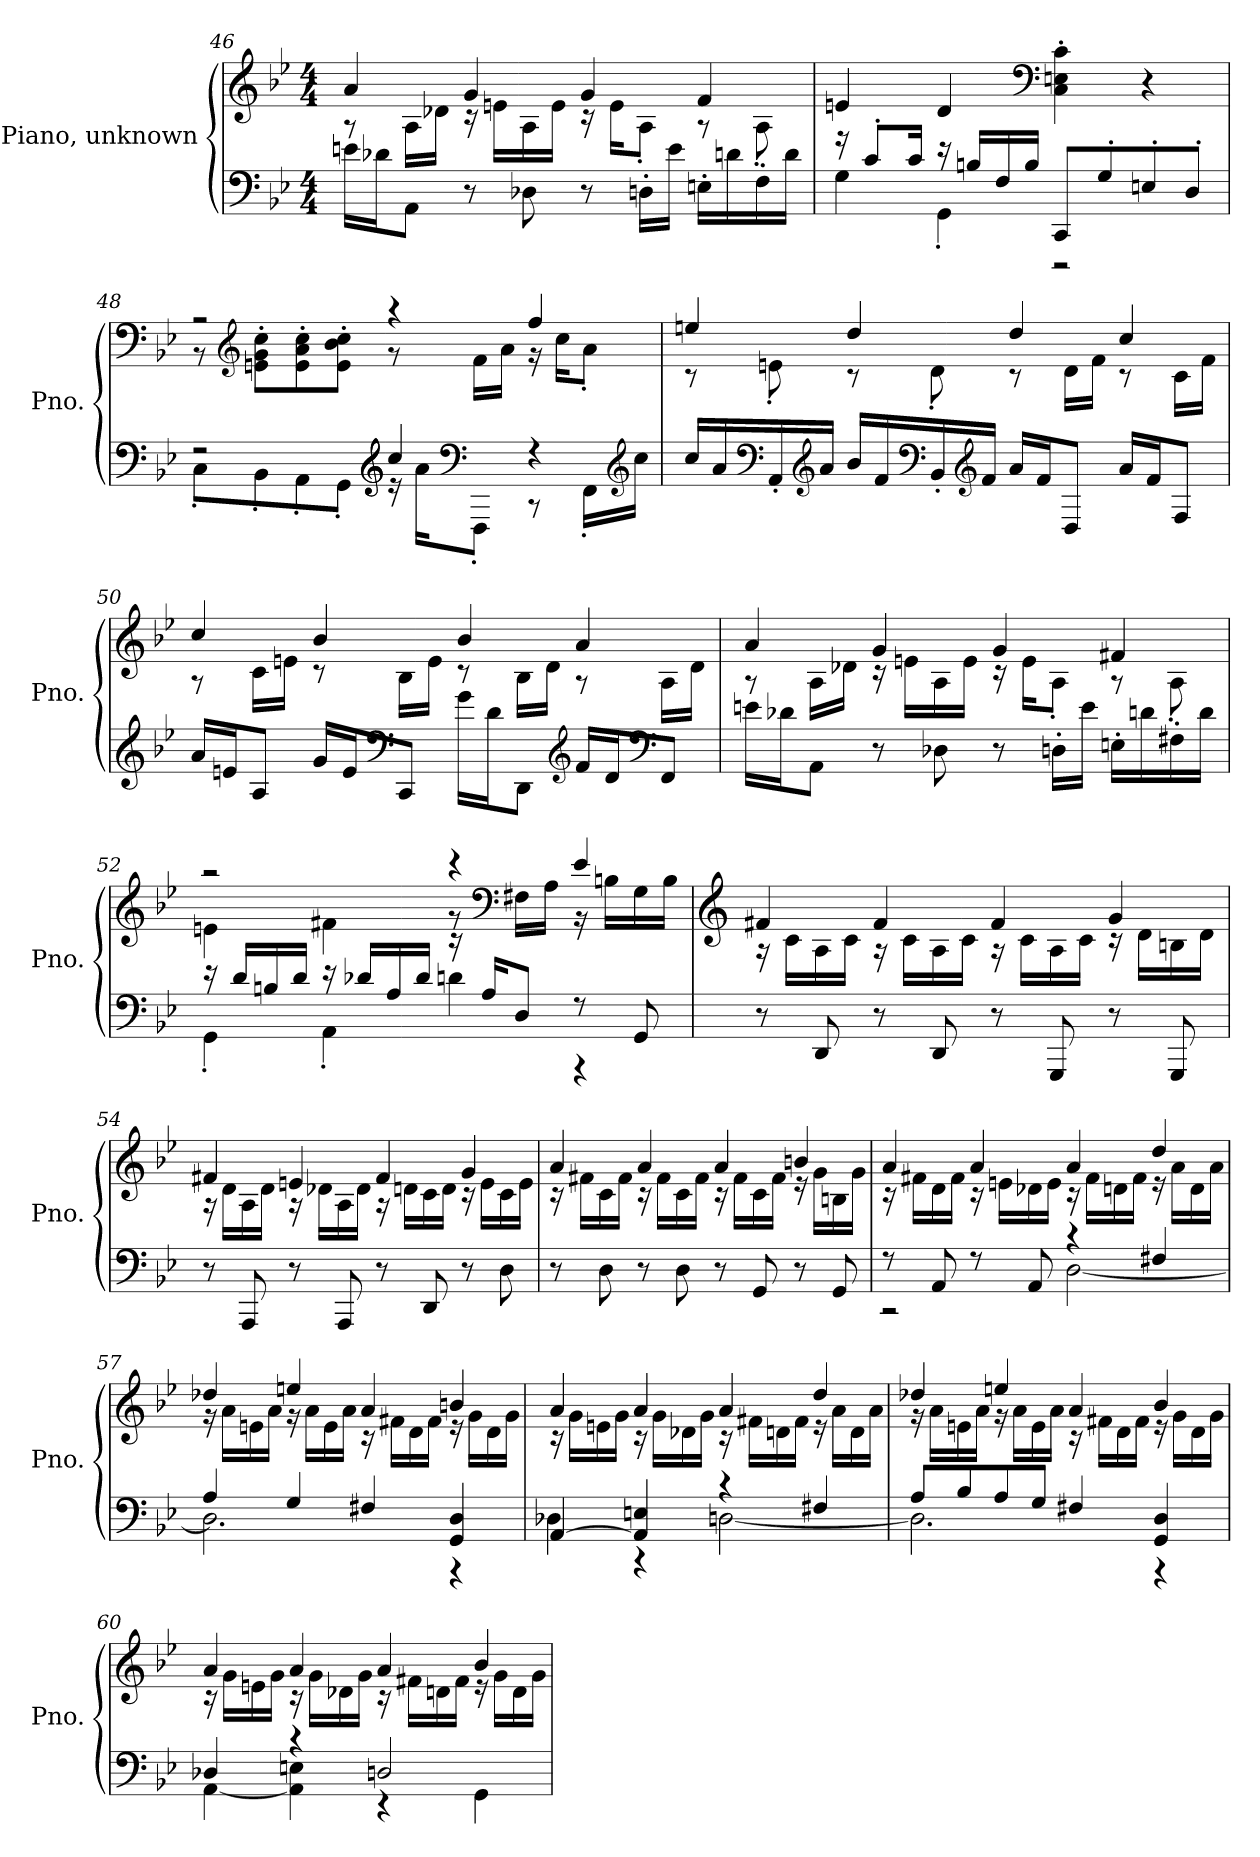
**kern	**kern
*part1	*part1
*staff2	*staff1
*I"Piano, unknown	*
*I'Pno.	*
*clefF4	*clefG2
*k[b-e-]	*k[b-e-]
*M4/4	*M4/4
=46	=46
*	*^
16en\LL	4a/	8r
16d-X\J	.	.
8AA\J	.	16A\LL
.	.	16d-X\JJ
8r	4g/	16r
.	.	16en\LL
8D-X\	.	16A\
.	.	16e\JJ
8r	4g/	16r
.	.	16e\KL
16Dn'\LL	.	8A'\J
16e\JJ	.	.
16En'\LL	4f/	8r
16dn\	.	.
16F'\	.	8A'\
16d\JJ	.	.
*	*v	*v
!!LO:LB:g=z
=47	=47
*^	*
16r	4G\	4en/
8c'/L	.	.
16c/Jk	.	.
16r	4GG'\	4d/
16Bn/LL	.	.
16F/	.	.
16B/JJ	.	.
*	*	*clefF4
8CC/L	2r	4C\' 4En\' 4c\'
8G'/	.	.
8En'/	.	4r
8D'/J	.	.
=48	=48	=48
*	*	*^
2r	8C'\L	2r	8r
*	*	*clefG2	*
.	8BB-'\	.	8en\' 8g\' 8cc\'L
.	8AA'\	.	8e\' 8a\' 8cc\'
.	8GG'\J	.	8e\' 8b-\' 8cc\'J
*clefG2	*	*	*
4cc/	16r	4r	8r
.	16a\KL	.	.
*clefF4	*	*	*
.	8FFF'\J	.	16f\LL
.	.	.	16a\JJ
4r	8r	4ff/	16r
.	.	.	16cc\KL
.	16FF'\LL	.	8a'\J
*clefG2	*	*	*
.	16cc\JJ	.	.
*v	*v	*	*
!!LO:LB:g=z	!!
=49	=49	=49
16cc/LL	4een/	8r
16a/	.	.
*clefF4	*	*
16AA'/	.	8en'\
*clefG2	*	*
16a/JJ	.	.
16b-/LL	4dd/	8r
16f/	.	.
*clefF4	*	*
16BB-'/	.	8d'\
*clefG2	*	*
16f/JJ	.	.
16a/LL	4dd/	8r
16f/J	.	.
8D/J	.	16d\LL
.	.	16f\JJ
16a/LL	4cc/	8r
16f/J	.	.
8F/J	.	16c\LL
.	.	16f\JJ
=50	=50	=50
16a/LL	4cc/	8r
16en/J	.	.
8A/J	.	16c\LL
.	.	16en\JJ
16g/LL	4b-/	8r
16e/J	.	.
*clefF4	*	*
8CC/J	.	16B-\LL
.	.	16e\JJ
16g\LL	4b-/	8r
16d\J	.	.
8DD\J	.	16B-\LL
.	.	16d\JJ
*clefG2	*	*
16f/LL	4a/	8r
16d/J	.	.
*clefF4	*	*
8FF/J	.	16A\LL
.	.	16d\JJ
!!LO:LB:g=z	!!
=51	=51	=51
16en\LL	4a/	8r
16d-X\J	.	.
8AA\J	.	16A\LL
.	.	16d-X\JJ
8r	4g/	16r
.	.	16en\LL
8D-X\	.	16A\
.	.	16e\JJ
8r	4g/	16r
.	.	16e\KL
16Dn'\LL	.	8A'\J
16e\JJ	.	.
16En'\LL	4f#X/	8r
16dn\	.	.
16F#X'\	.	8A'\
16d\JJ	.	.
=52	=52	=52
*^	*	*
16r	4GG'\	2r	4en\
16d/LL	.	.	.
16Bn/	.	.	.
16d/JJ	.	.	.
16r	4AA'\	.	4f#X\
16d-X/LL	.	.	.
16A/	.	.	.
16d-/JJ	.	.	.
16r	4dn\	4r	8r
16A/KL	.	.	.
*	*	*clefF4	*
8D/J	.	.	16F#X\LL
.	.	.	16A\JJ
8r	4r	4e/	16r
.	.	.	16Bn\LL
8GG/	.	.	16G\
.	.	.	16B\JJ
*v	*v	*	*
!!LO:LB:g=z	!!
=53	=53	=53
*	*clefG2	*
8r	4f#X/	16r
.	.	16c\LL
8DD/	.	16A\
.	.	16c\JJ
8r	4f#/	16r
.	.	16c\LL
8DD/	.	16A\
.	.	16c\JJ
8r	4f#/	16r
.	.	16c\LL
8GGG/	.	16A\
.	.	16c\JJ
8r	4g/	16r
.	.	16d\LL
8GGG/	.	16Bn\
.	.	16d\JJ
=54	=54	=54
8r	4f#X/	16r
.	.	16d\LL
8AAA/	.	16A\
.	.	16d\JJ
8r	4en/	16r
.	.	16d-X\LL
8AAA/	.	16A\
.	.	16d-\JJ
8r	4f#/	16r
.	.	16dn\LL
8DD/	.	16c\
.	.	16d\JJ
8r	4g/	16r
.	.	16e\LL
8D\	.	16c\
.	.	16e\JJ
!!LO:PB:g=z	!!
=55	=55	=55
8r	4a/	16r
.	.	16f#X\LL
8D\	.	16c\
.	.	16f#\JJ
8r	4a/	16r
.	.	16f#\LL
8D\	.	16c\
.	.	16f#\JJ
8r	4a/	16r
.	.	16f#\LL
8GG/	.	16c\
.	.	16f#\JJ
8r	4bn/	16r
.	.	16g\LL
8GG/	.	16Bn\
.	.	16g\JJ
=56	=56	=56
*^	*	*
8r	2r	4a/	16r
.	.	.	16f#X\LL
8AA/	.	.	16d\
.	.	.	16f#\JJ
8r	.	4a/	16r
.	.	.	16en\LL
8AA/	.	.	16d-X\
.	.	.	16e\JJ
4r	[2D\	4a/	16r
.	.	.	16f#\LL
.	.	.	16dn\
.	.	.	16f#\JJ
4F#X/	.	4dd/	16r
.	.	.	16a\LL
.	.	.	16d\
.	.	.	16a\JJ
!!LO:LB:g=z	!!
=57	=57	=57	=57
4A/	2.D\]	4dd-X/	16r
.	.	.	16a\LL
.	.	.	16en\
.	.	.	16a\JJ
4G/	.	4een/	16r
.	.	.	16a\LL
.	.	.	16e\
.	.	.	16a\JJ
4F#X/	.	4a/	16r
.	.	.	16f#X\LL
.	.	.	16d\
.	.	.	16f#\JJ
4GG/ 4D/	4r	4bn/	16r
.	.	.	16g\LL
.	.	.	16d\
.	.	.	16g\JJ
=58	=58	=58	=58
[4AA/	4D-X\	4a/	16r
.	.	.	16g\LL
.	.	.	16en\
.	.	.	16g\JJ
4AA/] 4En/	4r	4a/	16r
.	.	.	16g\LL
.	.	.	16d-X\
.	.	.	16g\JJ
4r	[2Dn\	4a/	16r
.	.	.	16f#X\LL
.	.	.	16dn\
.	.	.	16f#\JJ
4F#X/	.	4dd/	16r
.	.	.	16a\LL
.	.	.	16d\
.	.	.	16a\JJ
!!LO:LB:g=z	!!
=59	=59	=59	=59
8A/L	2.D\]	4dd-X/	16r
.	.	.	16a\LL
8B-/	.	.	16en\
.	.	.	16a\JJ
8A/	.	4een/	16r
.	.	.	16a\LL
8G/J	.	.	16e\
.	.	.	16a\JJ
4F#X/	.	4a/	16r
.	.	.	16f#X\LL
.	.	.	16d\
.	.	.	16f#\JJ
4GG/ 4D/	4r	4b-/	16r
.	.	.	16g\LL
.	.	.	16d\
.	.	.	16g\JJ
=60	=60	=60	=60
4D-X/	[4AA\	4a/	16r
.	.	.	16g\LL
.	.	.	16en\
.	.	.	16g\JJ
4r	4AA\] 4En\	4a/	16r
.	.	.	16g\LL
.	.	.	16d-X\
.	.	.	16g\JJ
2Dn/	4r	4a/	16r
.	.	.	16f#X\LL
.	.	.	16dn\
.	.	.	16f#\JJ
.	4GG\	4b-/	16r
.	.	.	16g\LL
.	.	.	16d\
.	.	.	16g\JJ
*v	*v	*	*
*	*v	*v
=	=
*-	*-
